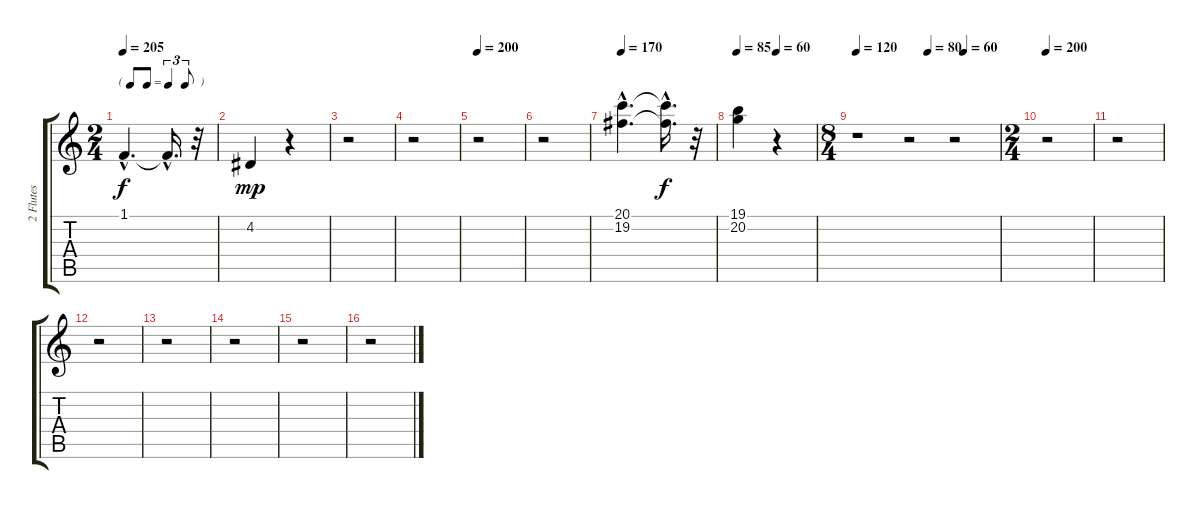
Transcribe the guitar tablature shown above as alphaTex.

\track ("2 Flutes" "2 Flutes") {instrument flute}
\staff {score tabs}
\tuning (E4 B3 G3 D3 A2 E2) {hide}
\ts (2 4)
\tf triplet8th
\tempo 205
\clef g2
\ks c
1.1{hac t}.4{d dy f} 1.1{hac t}.16{d} r.32 |
4.2.4{dy mp} r.4 |
r.2 |
r.2 |
\tempo 200
r.2 |
r.2 |
\tempo 170
(20.1{hac} 19.2{hac}).4{d} (20.1{hac t} 19.2{hac t}).16{d dy f} r.32 |
\tempo 85
\tempo (60 0.5)
(19.1 20.2).4 r.4 |
\ts (8 4)
\tempo 120
\tempo (80 0.5)
\tempo (60 0.75)
r.1 r.2 r.2 |
\ts (2 4)
\tempo 200
r.2 |
r.2 |
r.2 |
r.2 |
r.2 |
r.2 |
r.2
